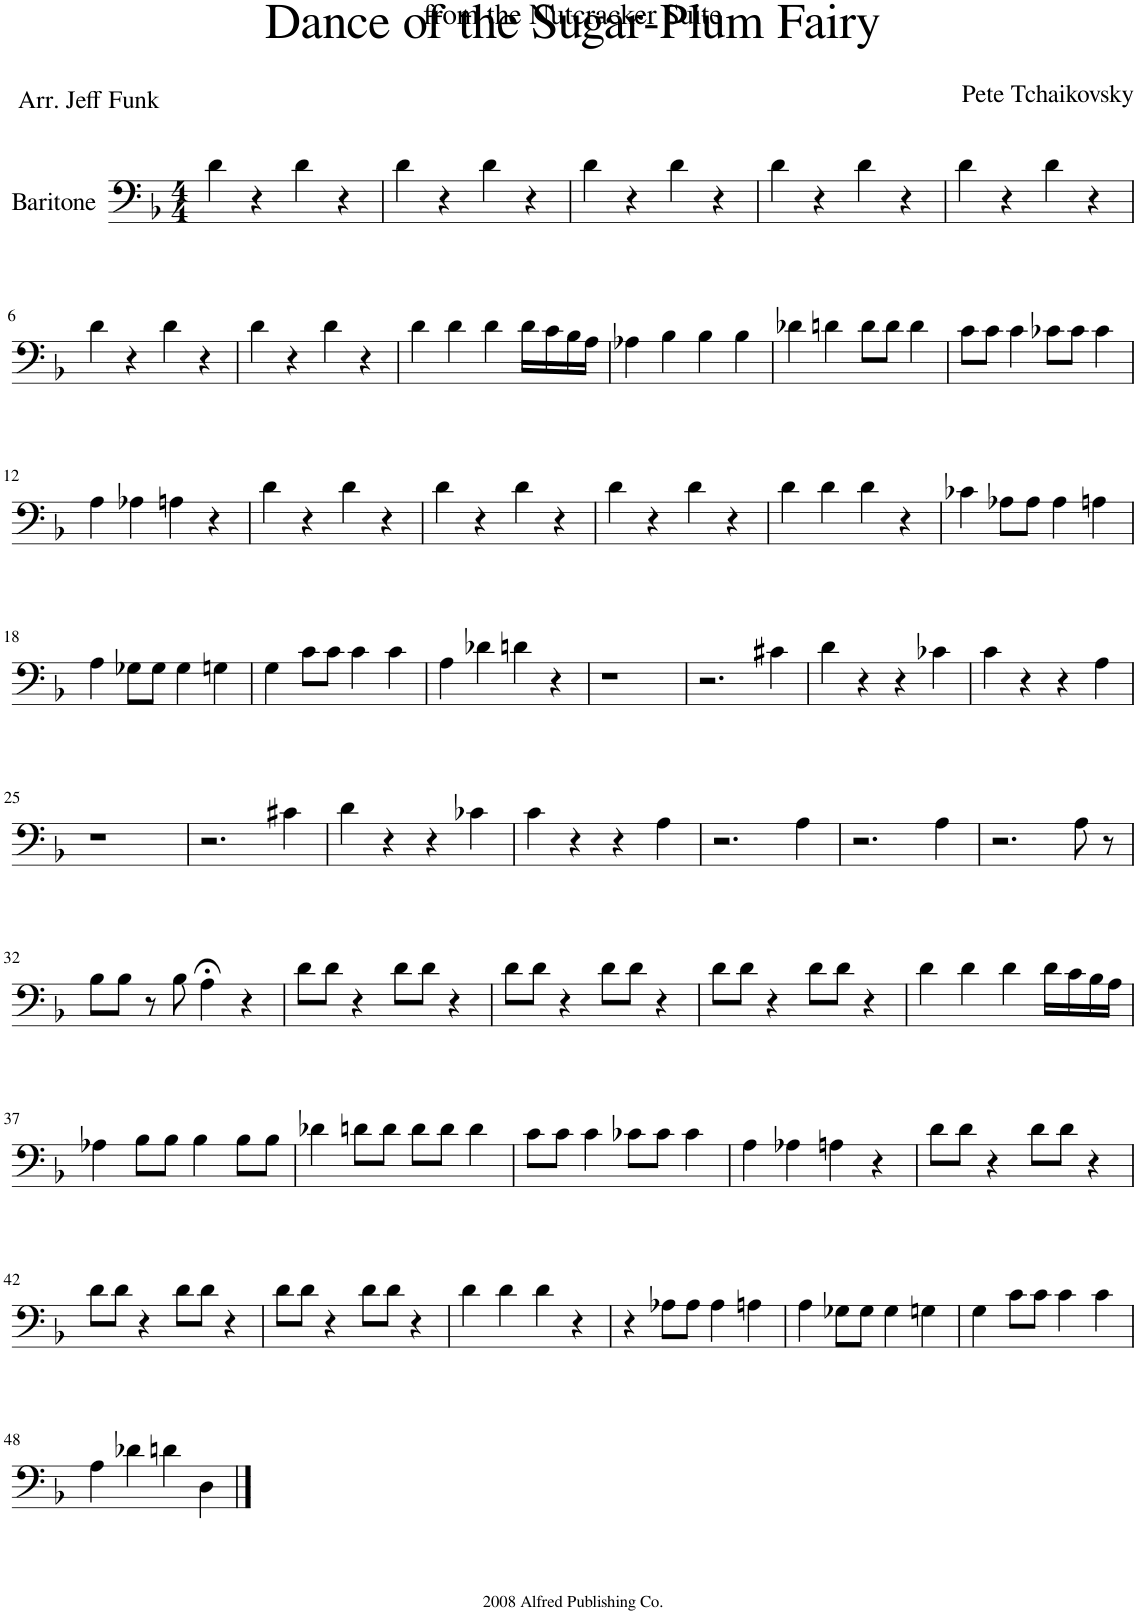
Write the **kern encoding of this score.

**kern
*part1
*staff1
*I"Baritone
*clefF4
*k[b-]
*M4/4
=1
4d\
4r
4d\
4r
=2
4d\
4r
4d\
4r
=3
4d\
4r
4d\
4r
=4
4d\
4r
4d\
4r
=5
4d\
4r
4d\
4r
!!LO:LB:g=z
=6
4d\
4r
4d\
4r
=7
4d\
4r
4d\
4r
=8
4d\
4d\
4d\
16d\LL
16c\
16B-\
16A\JJ
=9
4A-X\
4B-\
4B-\
4B-\
=10
4d-X\
4dn\
8d\L
8d\J
4d\
=11
8c\L
8c\J
4c\
8c-X\L
8c-\J
4c-\
!!LO:LB:g=z
=12
4A\
4A-X\
4An\
4r
=13
4d\
4r
4d\
4r
=14
4d\
4r
4d\
4r
=15
4d\
4r
4d\
4r
=16
4d\
4d\
4d\
4r
=17
4c-X\
8A-X\L
8A-\J
4A-\
4An\
!!LO:LB:g=z
=18
4A\
8G-X\L
8G-\J
4G-\
4Gn\
=19
4G\
8c\L
8c\J
4c\
4c\
=20
4A\
4d-X\
4dn\
4r
=21
1r
=22
2.r
4c#X\
=23
4d\
4r
4r
4c-X\
=24
4c\
4r
4r
4A\
!!LO:LB:g=z
=25
1r
=26
2.r
4c#X\
=27
4d\
4r
4r
4c-X\
=28
4c\
4r
4r
4A\
=29
2.r
4A\
=30
2.r
4A\
=31
2.r
8A\
8r
!!LO:LB:g=z
=32
8B-\L
8B-\J
8r
8B-\
4A;<\
4r
=33
8d\L
8d\J
4r
8d\L
8d\J
4r
=34
8d\L
8d\J
4r
8d\L
8d\J
4r
=35
8d\L
8d\J
4r
8d\L
8d\J
4r
=36
4d\
4d\
4d\
16d\LL
16c\
16B-\
16A\JJ
!!LO:LB:g=z
=37
4A-X\
8B-\L
8B-\J
4B-\
8B-\L
8B-\J
=38
4d-X\
8dn\L
8d\J
8d\L
8d\J
4d\
=39
8c\L
8c\J
4c\
8c-X\L
8c-\J
4c-\
=40
4A\
4A-X\
4An\
4r
=41
8d\L
8d\J
4r
8d\L
8d\J
4r
!!LO:LB:g=z
=42
8d\L
8d\J
4r
8d\L
8d\J
4r
=43
8d\L
8d\J
4r
8d\L
8d\J
4r
=44
4d\
4d\
4d\
4r
=45
4r
8A-X\L
8A-\J
4A-\
4An\
=46
4A\
8G-X\L
8G-\J
4G-\
4Gn\
=47
4G\
8c\L
8c\J
4c\
4c\
!!LO:LB:g=z
=48
4A\
4d-X\
4dn\
4D\
==
*-
